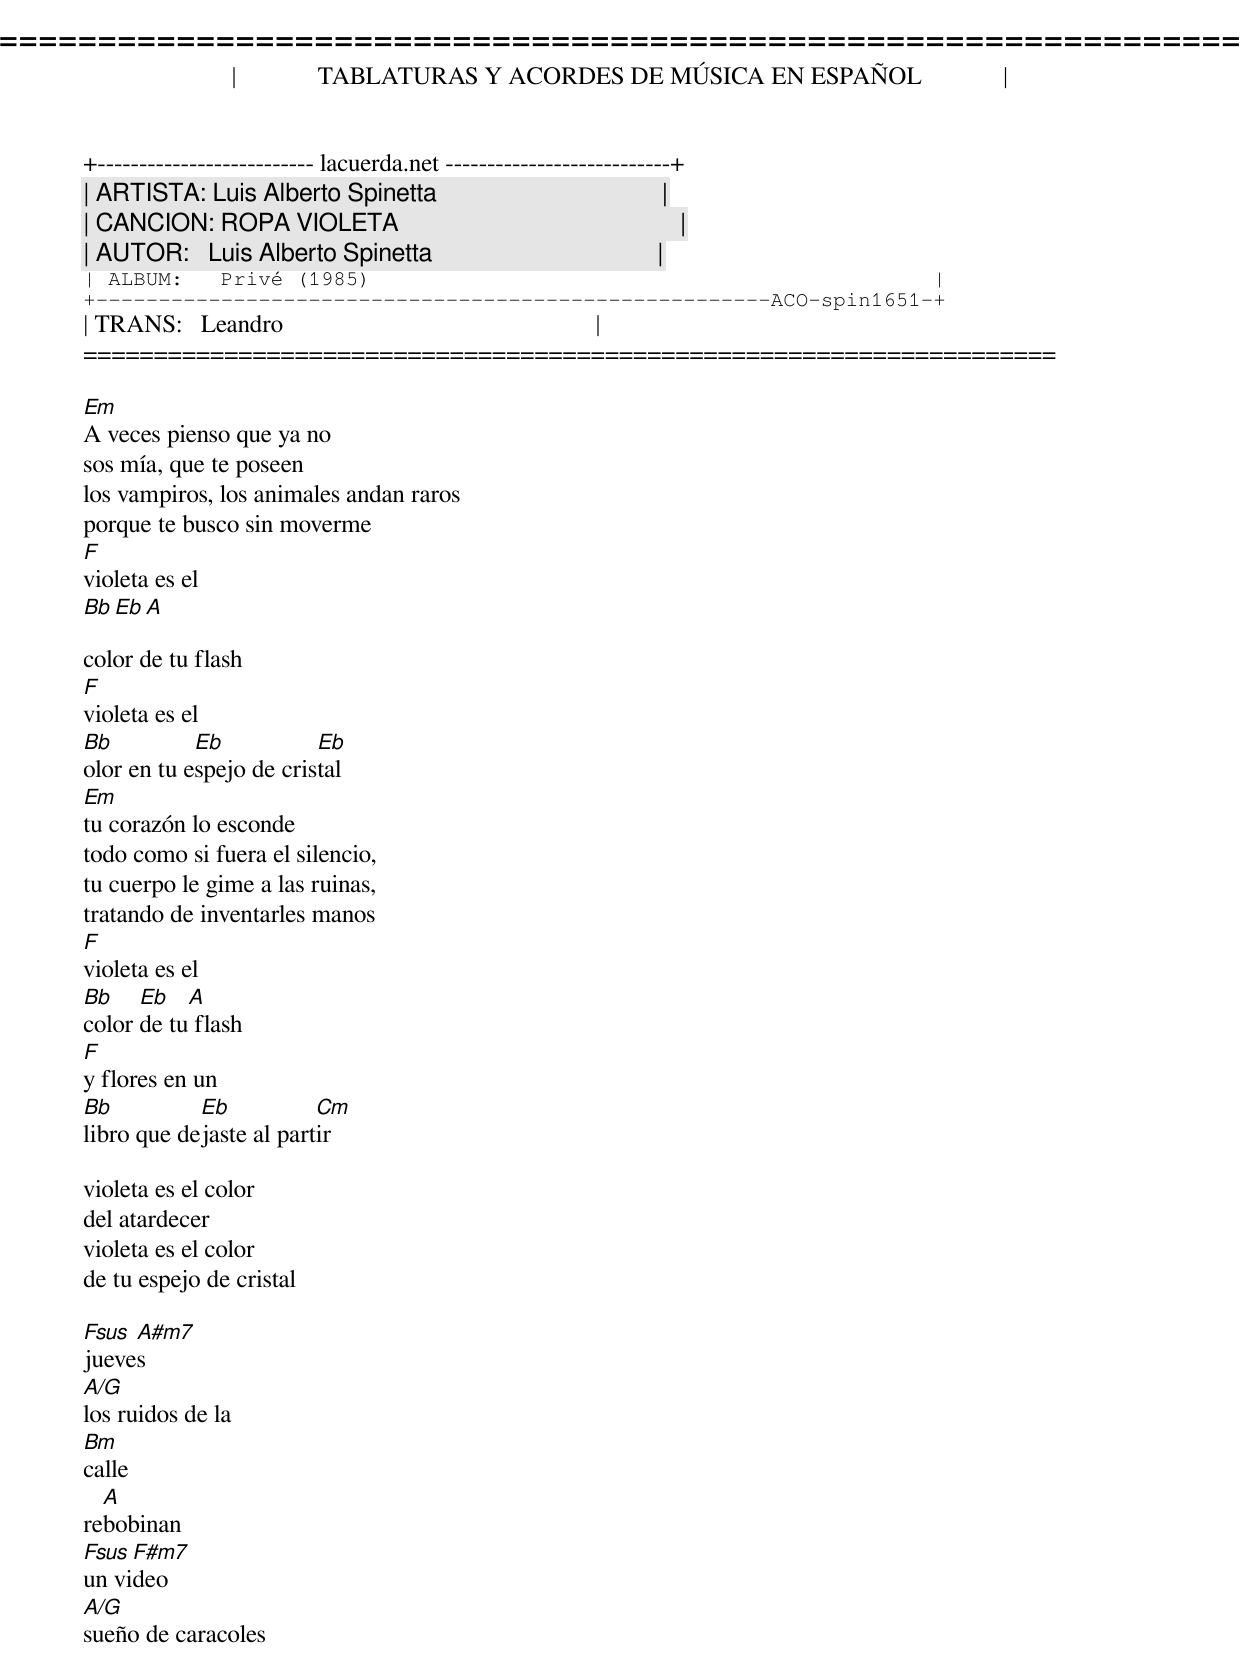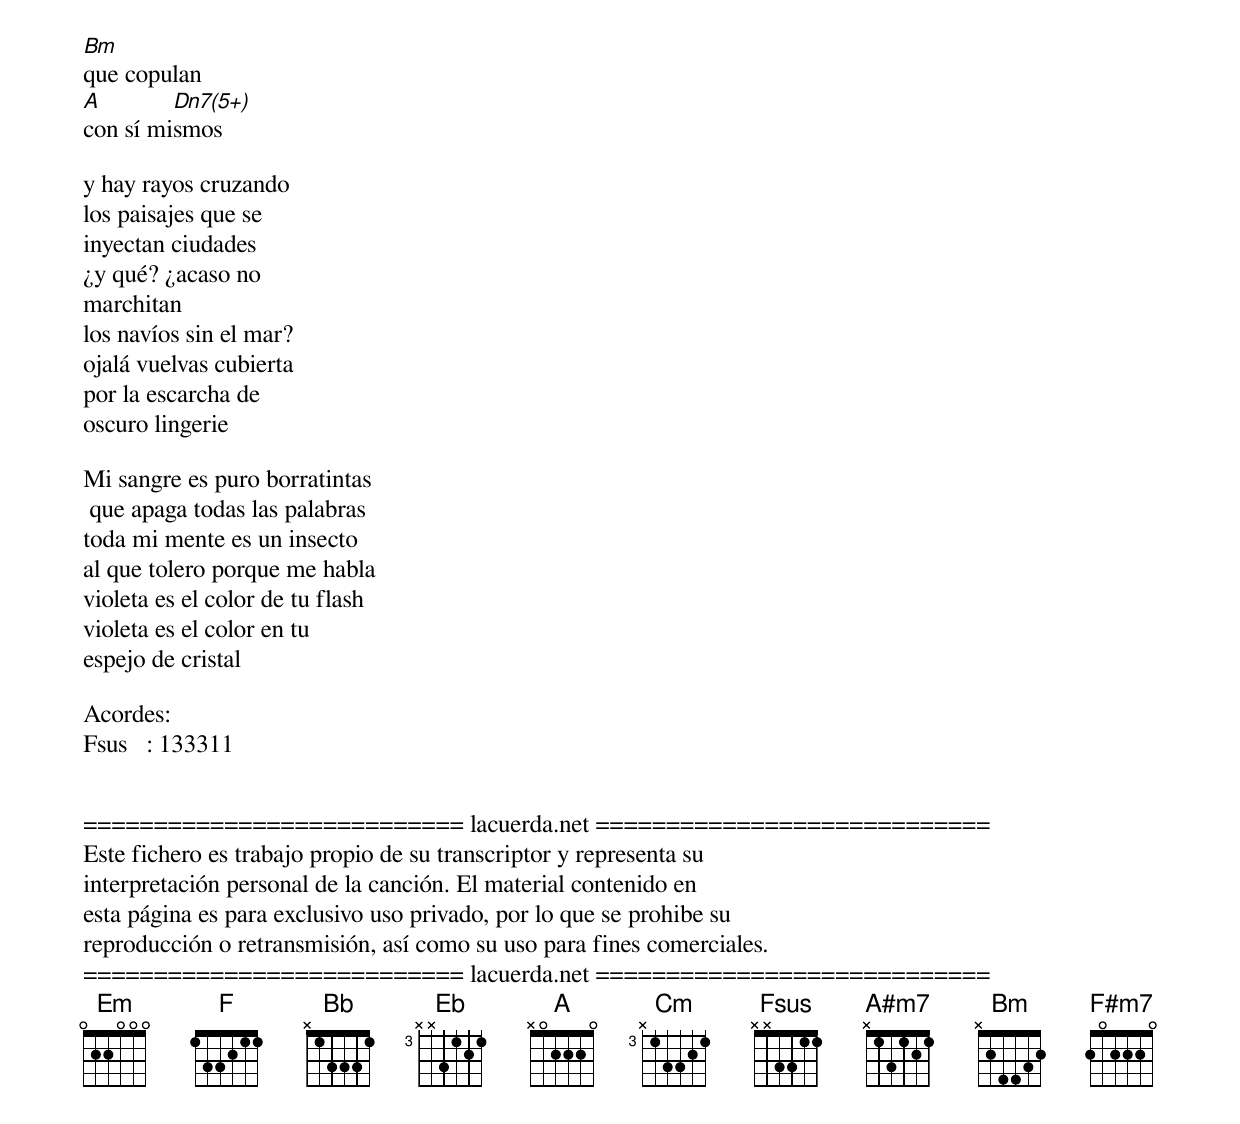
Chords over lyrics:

=====================================================================
|             TABLATURAS Y ACORDES DE MÚSICA EN ESPAÑOL             |
+-------------------------- lacuerda.net ---------------------------+
| ARTISTA: Luis Alberto Spinetta                                    |
| CANCION: ROPA VIOLETA                                             |
| AUTOR:   Luis Alberto Spinetta                                    |
| ALBUM:   Privé (1985)                                             |
+------------------------------------------------------ACO-spin1651-+
| TRANS:   Leandro                                                  |
=====================================================================

Em
A veces pienso que ya no
sos mía, que te poseen
los vampiros, los animales andan raros
porque te busco sin moverme
F
violeta es el
Bb    Eb   A

color de tu flash
F
violeta es el
Bb          Eb           Eb
olor en tu espejo de cristal
Em
tu corazón lo esconde
todo como si fuera el silencio,
tu cuerpo le gime a las ruinas,
tratando de inventarles manos
F
violeta es el
Bb    Eb   A
color de tu flash
F
y flores en un
Bb          Eb           Cm
libro que dejaste al partir

violeta es el color
del atardecer
violeta es el color
de tu espejo de cristal

Fsus A#m7
jueves
A/G
los ruidos de la
Bm
calle
  A
rebobinan
Fsus F#m7
un video
A/G
sueño de caracoles
Bm
que copulan
A        Dn7(5+)
con sí mismos

y hay rayos cruzando
los paisajes que se
inyectan ciudades
¿y qué? ¿acaso no
marchitan
los navíos sin el mar?
ojalá vuelvas cubierta
por la escarcha de
oscuro lingerie

Mi sangre es puro borratintas
 que apaga todas las palabras
toda mi mente es un insecto
al que tolero porque me habla
violeta es el color de tu flash
violeta es el color en tu
espejo de cristal

Acordes:
Fsus   : 133311
Dm7(5+): x58565


=========================== lacuerda.net ============================
Este fichero es trabajo propio de su transcriptor y representa su
interpretación personal de la canción. El material contenido en
esta página es para exclusivo uso privado, por lo que se prohibe su
reproducción o retransmisión, así como su uso para fines comerciales.
=========================== lacuerda.net ============================
